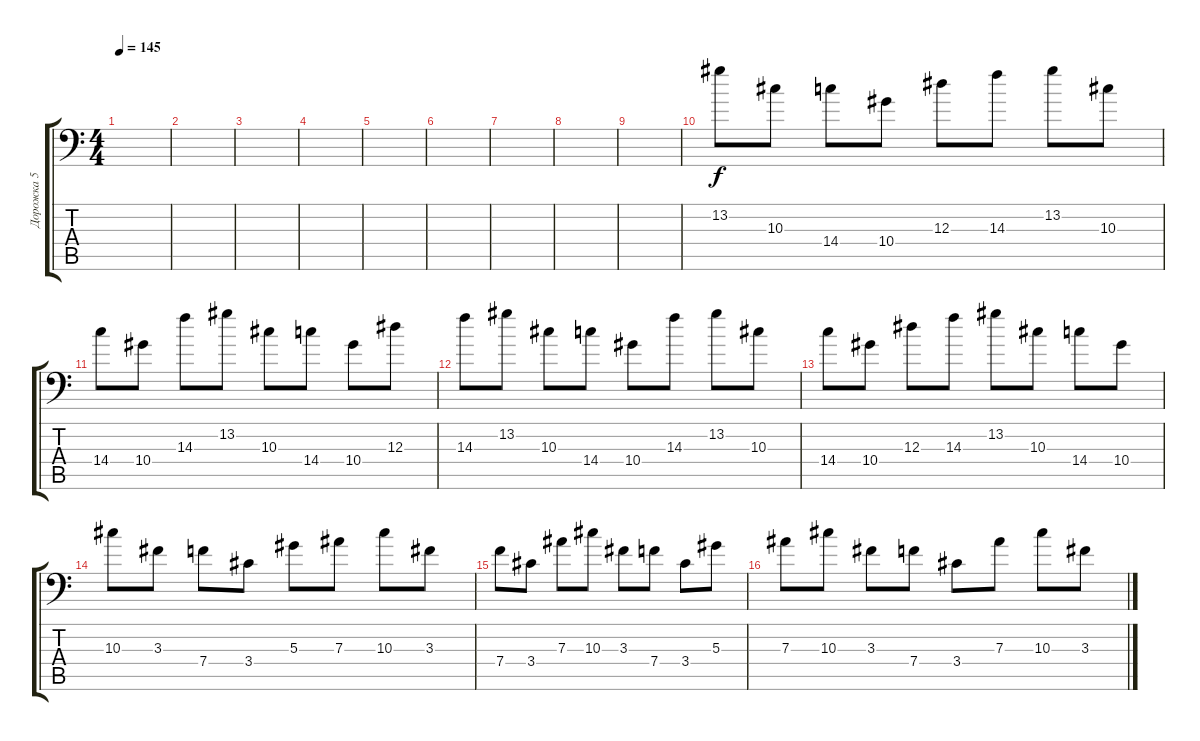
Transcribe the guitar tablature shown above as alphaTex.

\track ("Дорожка 5" "Дорожка 5") {instrument overdrivenguitar}
\staff {score tabs}
\tuning (C4 G3 Eb3 Bb2 F2 Bb1) {hide}
\ts (4 4)
\tempo 145
\clef f4
\ks c
|
|
|
|
|
|
|
|
|
13.2.8 10.3.8 14.4.8 10.4.8 12.3.8 14.3.8 13.2.8 10.3.8 |
14.4.8 10.4.8 14.3.8 13.2.8 10.3.8 14.4.8 10.4.8 12.3.8 |
14.3.8 13.2.8 10.3.8 14.4.8 10.4.8 14.3.8 13.2.8 10.3.8 |
14.4.8 10.4.8 12.3.8 14.3.8 13.2.8 10.3.8 14.4.8 10.4.8 |
10.3.8 3.3.8 7.4.8 3.4.8 5.3.8 7.3.8 10.3.8 3.3.8 |
7.4.8 3.4.8 7.3.8 10.3.8 3.3.8 7.4.8 3.4.8 5.3.8 |
7.3.8 10.3.8 3.3.8 7.4.8 3.4.8 7.3.8 10.3.8 3.3.8
